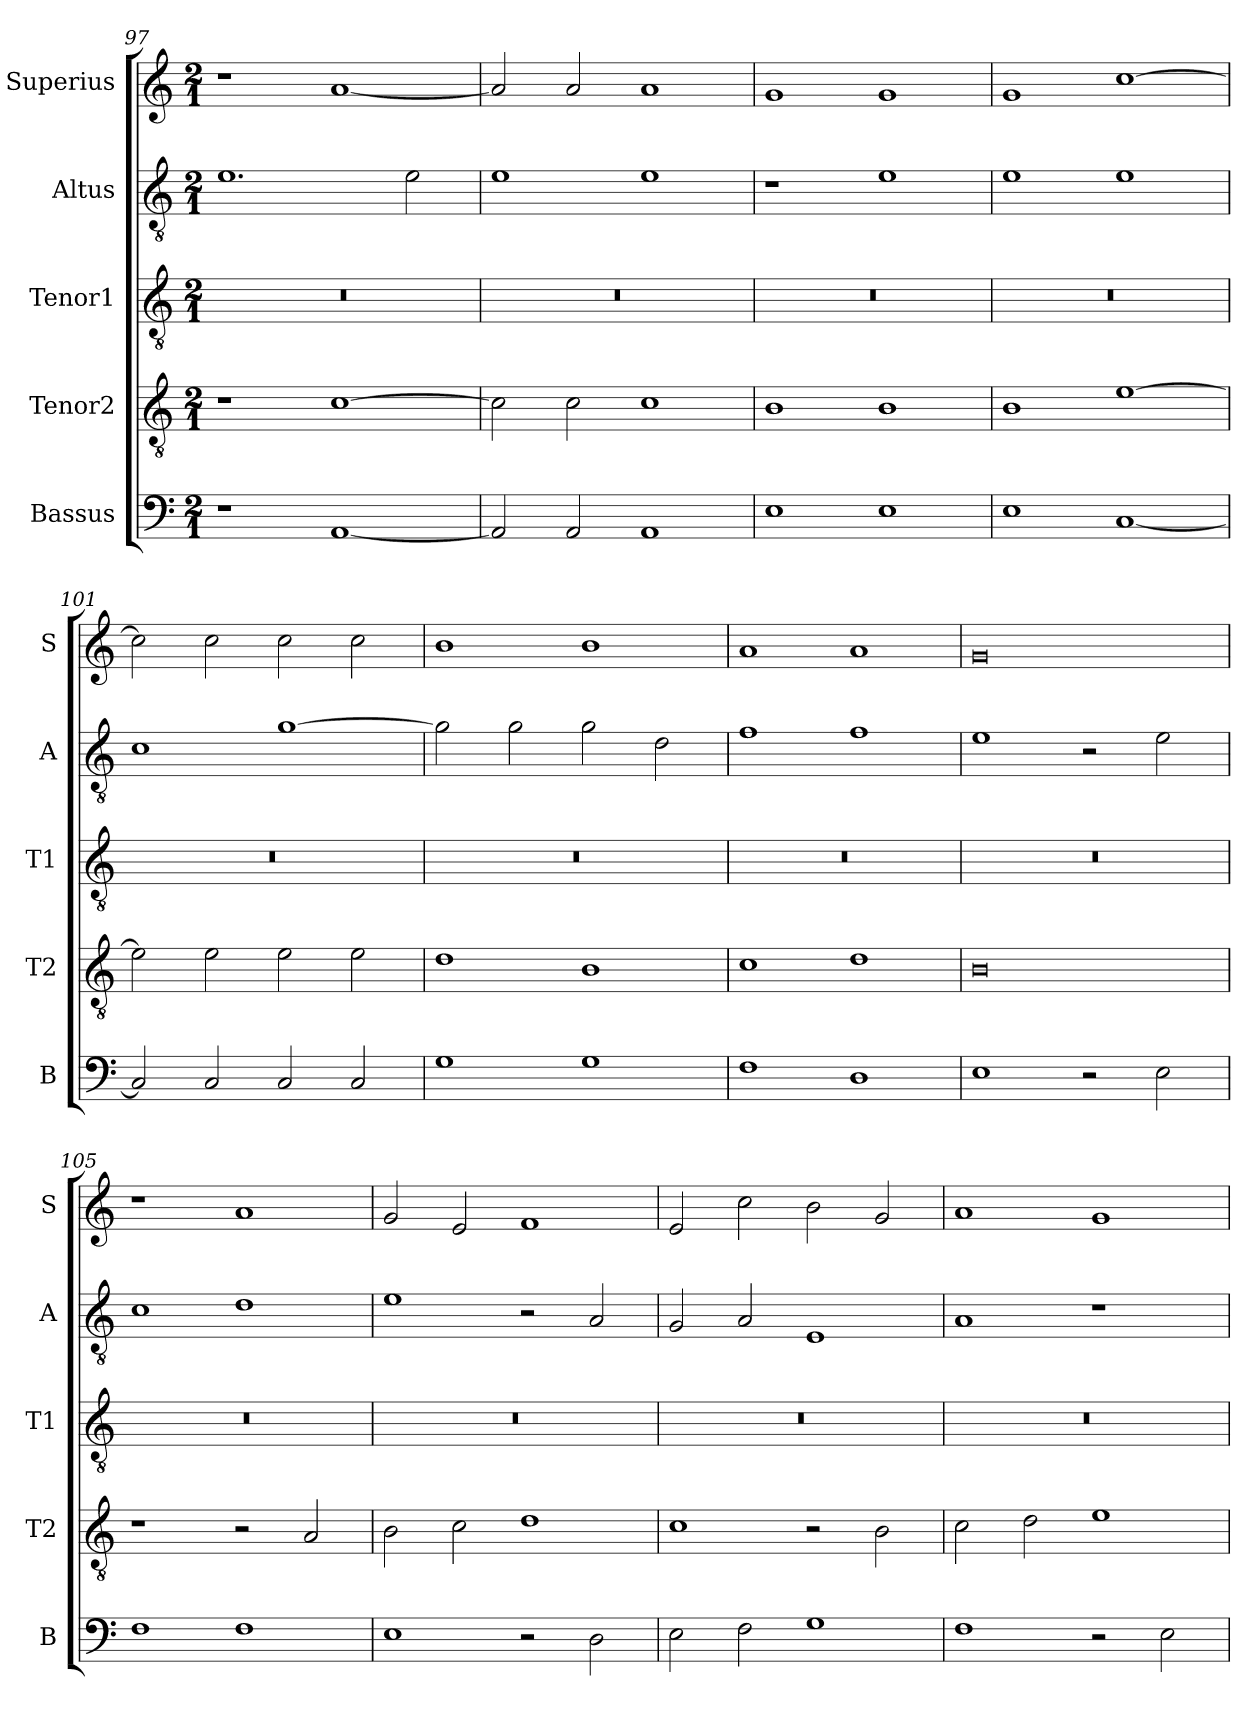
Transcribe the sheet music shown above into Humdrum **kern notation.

**kern	**kern	**kern	**kern	**kern
*part5	*part4	*part3	*part2	*part1
*staff5	*staff4	*staff3	*staff2	*staff1
*I"Bassus	*I"Tenor2	*I"Tenor1	*I"Altus	*I"Superius
*I'B	*I'T2	*I'T1	*I'A	*I'S
*clefF4	*clefGv2	*clefGv2	*clefGv2	*clefG2
*k[]	*k[]	*k[]	*k[]	*k[]
*M2/1	*M2/1	*M2/1	*M2/1	*M2/1
=97	=97	=97	=97	=97
1r	1r	0r	1.e	1r
[1AA	[1c	.	.	[1a
.	.	.	2e\	.
=98	=98	=98	=98	=98
2AA/]	2c\]	0r	1e	2a/]
2AA/	2c\	.	.	2a/
1AA	1c	.	1e	1a
=99	=99	=99	=99	=99
1E	1B	0r	1r	1g
1E	1B	.	1e	1g
=100	=100	=100	=100	=100
1E	1B	0r	1e	1g
[1C	[1e	.	1e	[1cc
=101	=101	=101	=101	=101
2C/]	2e\]	0r	1c	2cc\]
2C/	2e\	.	.	2cc\
2C/	2e\	.	[1g	2cc\
2C/	2e\	.	.	2cc\
=102	=102	=102	=102	=102
1G	1d	0r	2g\]	1b
.	.	.	2g\	.
1G	1B	.	2g\	1b
.	.	.	2d\	.
=103	=103	=103	=103	=103
1F	1c	0r	1f	1a
1D	1d	.	1f	1a
=104	=104	=104	=104	=104
1E	0B	0r	1e	0g
2r	.	.	2r	.
2E\	.	.	2e\	.
=105	=105	=105	=105	=105
1F	1r	0r	1c	1r
1F	2r	.	1d	1a
.	2A/	.	.	.
=106	=106	=106	=106	=106
1E	2B\	0r	1e	2g/
.	2c\	.	.	2e/
2r	1d	.	2r	1f
2D\	.	.	2A/	.
=107	=107	=107	=107	=107
2E\	1c	0r	2G/	2e/
2F\	.	.	2A/	2cc\
1G	2r	.	1E	2b\
.	2B\	.	.	2g/
=108	=108	=108	=108	=108
1F	2c\	0r	1A	1a
.	2d\	.	.	.
2r	1e	.	1r	1g
2E\	.	.	.	.
=	=	=	=	=
*-	*-	*-	*-	*-
